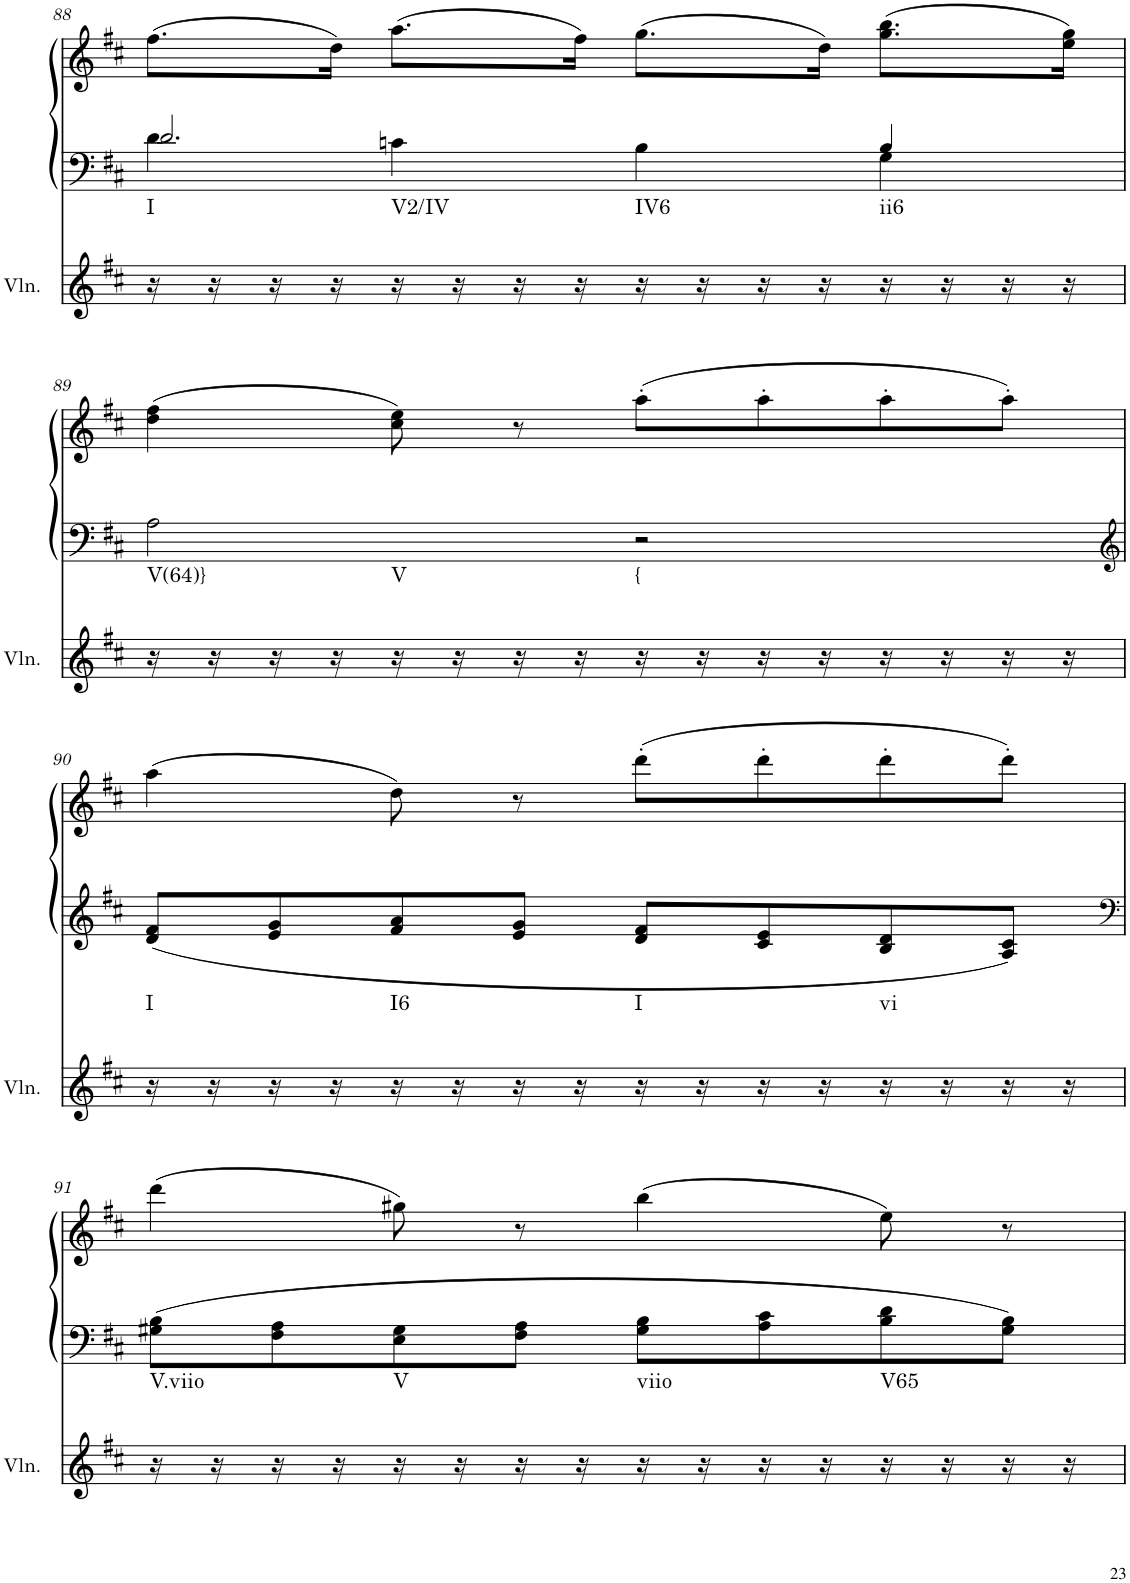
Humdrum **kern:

**kern	**harte	**kern	**kern
*part2	*part2	*part1	*part1
*staff3	*	*staff2	*staff1
*I"Violin	*	*I"unbenannt2	*
*I'Vln.	*	*	*
!!LO:PB:g=z
*clefG2	*	*clefF4	*clefG2
*k[f#c#]	*	*k[f#c#]	*k[f#c#]
*M2/2	*	*M2/2	*M2/2
*met(c|)	*	*met(c|)	*met(c|)
=88	=88	=88	=88
*	*	*^	*
!	!LO:H:kt=I	!	!	!
16r	N	2.d/	4d\	(8.ff#\L
16r	.	.	.	.
16r	.	.	.	.
16r	.	.	.	16dd\Jk)
!	!LO:H:kt=V2/IV	!	!	!
16r	N	.	4cn\	(8.aa\L
16r	.	.	.	.
16r	.	.	.	.
16r	.	.	.	16ff#\Jk)
!	!LO:H:kt=IV6	!	!	!
16r	N	.	4B\	(8.gg\L
16r	.	.	.	.
16r	.	.	.	.
16r	.	.	.	16dd\Jk)
!	!LO:H:kt=ii6	!	!	!
16r	N	4B/	4G\	(8.gg\ 8.bb\L
16r	.	.	.	.
16r	.	.	.	.
16r	.	.	.	16ee\ 16gg\Jk)
*	*	*v	*v	*
!!LO:LB:g=z
=89	=89	=89	=89
!	!LO:H:kt=V(64)}	!	!
16r	N	2A\	(4dd\ 4ff#\
16r	.	.	.
16r	.	.	.
16r	.	.	.
!	!LO:H:kt=V	!	!
16r	N	.	8cc#\ 8ee\)
16r	.	.	.
16r	.	.	8r
16r	.	.	.
!	!LO:H:kt={	!	!
16r	N	2r	(8aa'\L
16r	.	.	.
16r	.	.	8aa'\
16r	.	.	.
16r	.	.	8aa'\
16r	.	.	.
16r	.	.	8aa'\J)
16r	.	.	.
!!LO:LB:g=z
=90	=90	=90	=90
*	*	*clefG2	*
!	!LO:H:kt=I	!	!
16r	N	8d/ 8f#/L	(4aa\
16r	.	.	.
16r	.	8e/ 8g/	.
16r	.	.	.
!	!LO:H:kt=I6	!	!
16r	N	8f#/ 8a/	8dd\)
16r	.	.	.
16r	.	8e/ 8g/J	8r
16r	.	.	.
!	!LO:H:kt=I	!	!
16r	N	8d/ 8f#/L	(8ddd'\L
16r	.	.	.
16r	.	8c#/ 8e/	8ddd'\
16r	.	.	.
!	!LO:H:kt=vi	!	!
16r	N	8B/ 8d/	8ddd'\
16r	.	.	.
16r	.	8A/ 8c#/J	8ddd'\J)
16r	.	.	.
!!LO:LB:g=z
=91	=91	=91	=91
*	*	*clefF4	*
!	!LO:H:kt=V.viio	!	!
16r	N	8G#X\ 8B\L	(4ddd\
16r	.	.	.
16r	.	8F#\ 8A\	.
16r	.	.	.
!	!LO:H:kt=V	!	!
16r	N	8E\ 8G#\	8gg#X\)
16r	.	.	.
16r	.	8F#\ 8A\J	8r
16r	.	.	.
!	!LO:H:kt=viio	!	!
16r	N	8G#\ 8B\L	(4bb\
16r	.	.	.
16r	.	8A\ 8c#\	.
16r	.	.	.
!	!LO:H:kt=V65	!	!
16r	N	8B\ 8d\	8ee\)
16r	.	.	.
16r	.	8G#\ 8B\J	8r
16r	.	.	.
=	=	=	=
*-	*-	*-	*-
